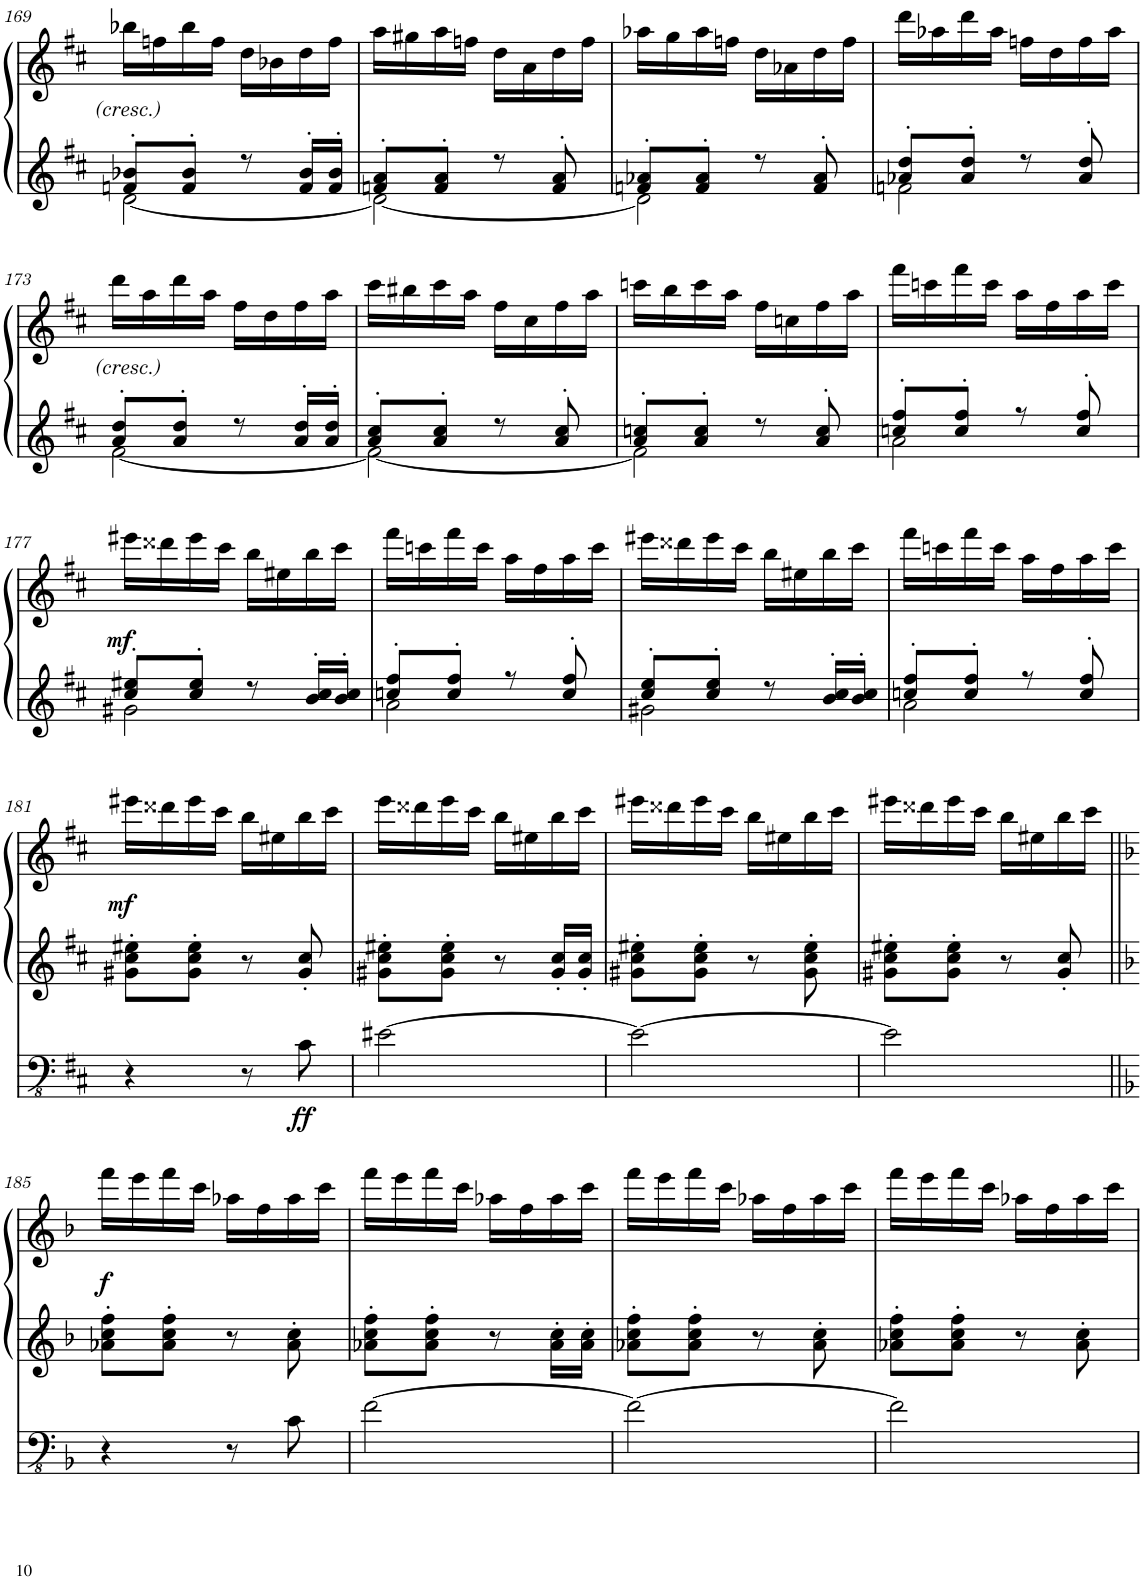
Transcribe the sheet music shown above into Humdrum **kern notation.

**kern	**kern	**kern	**dynam
*part1	*part1	*part1	*part1
*staff3	*staff2	*staff1	*staff1/2/3
*I"Pipe Organ	*	*	*
*I'Org.	*	*	*
!!LO:PB:g=z
*clefFv4	*clefG2	*clefG2	*
*k[f#c#]	*k[f#c#]	*k[f#c#]	*
*M2/4	*M2/4	*M2/4	*
=169	=169	=169	=169
*	*^	*	*
2r	8fn/' 8b-X/'L	[2d\	16bb-X\LL	.
.	.	.	16ffn\	.
.	8f/' 8b-/'J	.	16bb-\	.
.	.	.	16ff\JJ	.
.	8r	.	16dd\LL	.
.	.	.	16b-X\	.
.	16f/' 16b-/'LL	.	16dd\	.
.	16f/' 16b-/'JJ	.	16ff\JJ	.
=170	=170	=170	=170	=170
2r	8fn/' 8a/'L	2d\_	16aa\LL	.
.	.	.	16gg#X\	.
.	8f/' 8a/'J	.	16aa\	.
.	.	.	16ffn\JJ	.
.	8r	.	16dd\LL	.
.	.	.	16a\	.
.	8f/' 8a/'	.	16dd\	.
.	.	.	16ff\JJ	.
=171	=171	=171	=171	=171
2r	8fn/' 8a-X/'L	2d\]	16aa-X\LL	.
.	.	.	16gg\	.
.	8f/' 8a-/'J	.	16aa-\	.
.	.	.	16ffn\JJ	.
.	8r	.	16dd\LL	.
.	.	.	16a-X\	.
.	8f/' 8a-/'	.	16dd\	.
.	.	.	16ff\JJ	.
=172	=172	=172	=172	=172
2r	8a-X/' 8dd/'L	2fn\	16ddd\LL	.
.	.	.	16aa-X\	.
.	8a-/' 8dd/'J	.	16ddd\	.
.	.	.	16aa-\JJ	.
.	8r	.	16ffn\LL	.
.	.	.	16dd\	.
.	8a-/' 8dd/'	.	16ff\	.
.	.	.	16aa-\JJ	.
!!LO:LB:g=z
=173	=173	=173	=173	=173
2r	8a/' 8dd/'L	[2f#\	16ddd\LL	.
.	.	.	16aa\	.
.	8a/' 8dd/'J	.	16ddd\	.
.	.	.	16aa\JJ	.
.	8r	.	16ff#\LL	.
.	.	.	16dd\	.
.	16a/' 16dd/'LL	.	16ff#\	.
.	16a/' 16dd/'JJ	.	16aa\JJ	.
=174	=174	=174	=174	=174
2r	8a/' 8cc#/'L	2f#\_	16ccc#\LL	.
.	.	.	16bb#X\	.
.	8a/' 8cc#/'J	.	16ccc#\	.
.	.	.	16aa\JJ	.
.	8r	.	16ff#\LL	.
.	.	.	16cc#\	.
.	8a/' 8cc#/'	.	16ff#\	.
.	.	.	16aa\JJ	.
=175	=175	=175	=175	=175
2r	8a/' 8ccn/'L	2f#\]	16cccn\LL	.
.	.	.	16bb\	.
.	8a/' 8cc/'J	.	16ccc\	.
.	.	.	16aa\JJ	.
.	8r	.	16ff#\LL	.
.	.	.	16ccn\	.
.	8a/' 8cc/'	.	16ff#\	.
.	.	.	16aa\JJ	.
=176	=176	=176	=176	=176
2r	8ccn/' 8ff#/'L	2a\	16fff#\LL	.
.	.	.	16cccn\	.
.	8cc/' 8ff#/'J	.	16fff#\	.
.	.	.	16ccc\JJ	.
.	8r	.	16aa\LL	.
.	.	.	16ff#\	.
.	8cc/' 8ff#/'	.	16aa\	.
.	.	.	16ccc\JJ	.
!!LO:LB:g=z
=177	=177	=177	=177	=177
!	!	!	!	!LO:DY:b
2r	8cc#/' 8ee#X/'L	2g#X\	16eee#X\LL	mf
.	.	.	16ddd##X\	.
.	8cc#/' 8ee#/'J	.	16eee#\	.
.	.	.	16ccc#\JJ	.
.	8r	.	16bb\LL	.
.	.	.	16ee#X\	.
.	16b/' 16cc#/'LL	.	16bb\	.
.	16b/' 16cc#/'JJ	.	16ccc#\JJ	.
=178	=178	=178	=178	=178
2r	8ccn/' 8ff#/'L	2a\	16fff#\LL	.
.	.	.	16cccn\	.
.	8cc/' 8ff#/'J	.	16fff#\	.
.	.	.	16ccc\JJ	.
.	8r	.	16aa\LL	.
.	.	.	16ff#\	.
.	8cc/' 8ff#/'	.	16aa\	.
.	.	.	16ccc\JJ	.
=179	=179	=179	=179	=179
2r	8cc#/' 8ee/'L	2g#X\	16eee#X\LL	.
.	.	.	16ddd##X\	.
.	8cc#/' 8ee/'J	.	16eee#\	.
.	.	.	16ccc#\JJ	.
.	8r	.	16bb\LL	.
.	.	.	16ee#X\	.
.	16b/' 16cc#/'LL	.	16bb\	.
.	16b/' 16cc#/'JJ	.	16ccc#\JJ	.
=180	=180	=180	=180	=180
2r	8ccn/' 8ff#/'L	2a\	16fff#\LL	.
.	.	.	16cccn\	.
.	8cc/' 8ff#/'J	.	16fff#\	.
.	.	.	16ccc\JJ	.
.	8r	.	16aa\LL	.
.	.	.	16ff#\	.
.	8cc/' 8ff#/'	.	16aa\	.
.	.	.	16ccc\JJ	.
*	*v	*v	*	*
!!LO:LB:g=z
=181	=181	=181	=181
!	!	!	!LO:DY:b
4r	8g#X\' 8cc#\' 8ee#X\'L	16eee#X\LL	mf
.	.	16ddd##X\	.
.	8g#\' 8cc#\' 8ee#\'J	16eee#\	.
.	.	16ccc#\JJ	.
8r	8r	16bb\LL	.
.	.	16ee#X\	.
!	!	!	!LO:DY:b=3
8C#\	8g#/' 8cc#/'	16bb\	ff
.	.	16ccc#\JJ	.
=182	=182	=182	=182
[2E#X\	8g#X\' 8cc#\' 8ee#X\'L	16eee\LL	.
.	.	16ddd##X\	.
.	8g#\' 8cc#\' 8ee#\'J	16eee\	.
.	.	16ccc#\JJ	.
.	8r	16bb\LL	.
.	.	16ee#X\	.
.	16g#/' 16cc#/'LL	16bb\	.
.	16g#/' 16cc#/'JJ	16ccc#\JJ	.
=183	=183	=183	=183
2E#\_	8g#X\' 8cc#\' 8ee#X\'L	16eee#X\LL	.
.	.	16ddd##X\	.
.	8g#\' 8cc#\' 8ee#\'J	16eee#\	.
.	.	16ccc#\JJ	.
.	8r	16bb\LL	.
.	.	16ee#X\	.
.	8g#\' 8cc#\' 8ee#\'	16bb\	.
.	.	16ccc#\JJ	.
=184	=184	=184	=184
2E#\]	8g#X\' 8cc#\' 8ee#X\'L	16eee#X\LL	.
.	.	16ddd##X\	.
.	8g#\' 8cc#\' 8ee#\'J	16eee#\	.
.	.	16ccc#\JJ	.
.	8r	16bb\LL	.
.	.	16ee#X\	.
.	8g#/' 8cc#/'	16bb\	.
.	.	16ccc#\JJ	.
!!LO:LB:g=z
=185||	=185||	=185||	=185||
*k[b-]	*k[b-]	*k[b-]	*
!	!	!	!LO:DY:b
4r	8a-X\' 8cc\' 8ff\'L	16fff\LL	f
.	.	16eee\	.
.	8a-\' 8cc\' 8ff\'J	16fff\	.
.	.	16ccc\JJ	.
8r	8r	16aa-X\LL	.
.	.	16ff\	.
8C\	8a-\' 8cc\'	16aa-\	.
.	.	16ccc\JJ	.
=186	=186	=186	=186
[2F\	8a-X\' 8cc\' 8ff\'L	16fff\LL	.
.	.	16eee\	.
.	8a-\' 8cc\' 8ff\'J	16fff\	.
.	.	16ccc\JJ	.
.	8r	16aa-X\LL	.
.	.	16ff\	.
.	16a-\' 16cc\'LL	16aa-\	.
.	16a-\' 16cc\'JJ	16ccc\JJ	.
=187	=187	=187	=187
2F\_	8a-X\' 8cc\' 8ff\'L	16fff\LL	.
.	.	16eee\	.
.	8a-\' 8cc\' 8ff\'J	16fff\	.
.	.	16ccc\JJ	.
.	8r	16aa-X\LL	.
.	.	16ff\	.
.	8a-\' 8cc\'	16aa-\	.
.	.	16ccc\JJ	.
=188	=188	=188	=188
2F\]	8a-X\' 8cc\' 8ff\'L	16fff\LL	.
.	.	16eee\	.
.	8a-\' 8cc\' 8ff\'J	16fff\	.
.	.	16ccc\JJ	.
.	8r	16aa-X\LL	.
.	.	16ff\	.
.	8a-\' 8cc\'	16aa-\	.
.	.	16ccc\JJ	.
=	=	=	=
*-	*-	*-	*-
